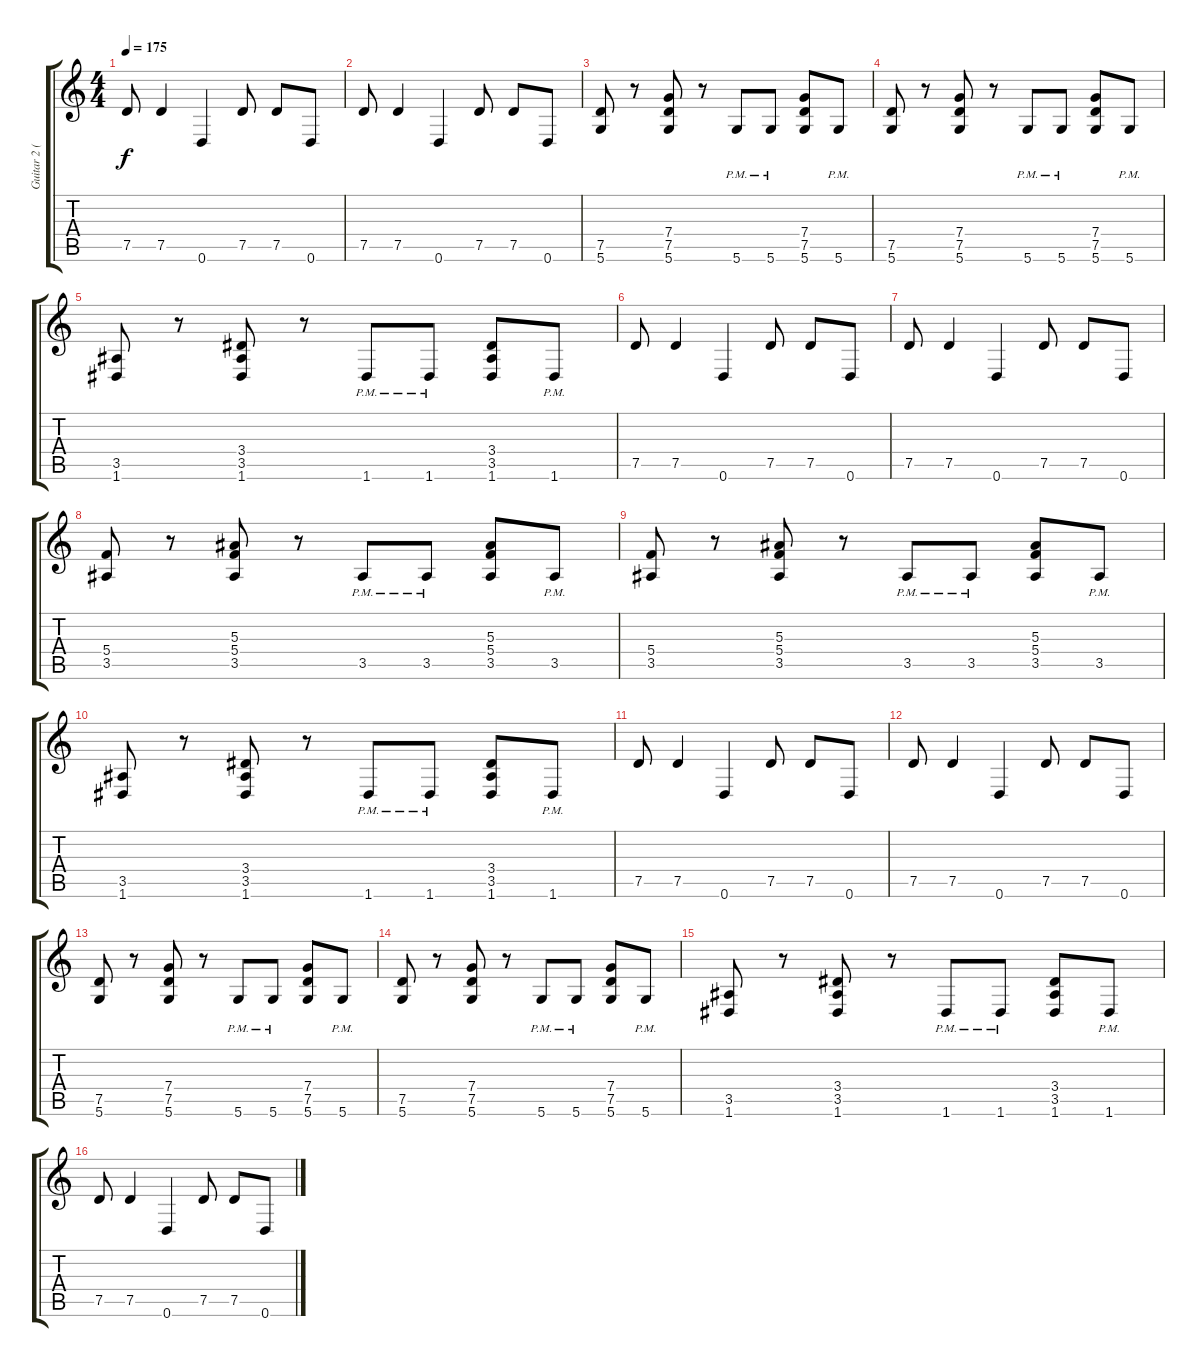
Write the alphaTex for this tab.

\track ("Guitar 2 (Rhythm)" "Guitar 2 (") {instrument distortionguitar}
\staff {score tabs}
\tuning (D4 A3 F3 C3 G2 D2) {hide}
\ts (4 4)
\tempo 175
\clef g2
\ks c
7.5.8{dy f} 7.5.4 0.6.4 7.5.8 7.5.8 0.6.8 |
7.5.8 7.5.4 0.6.4 7.5.8 7.5.8 0.6.8 |
(7.5 5.6).8 r.8 (7.4 7.5 5.6).8 r.8 5.6{pm}.8 5.6{pm}.8 (7.4 7.5 5.6).8 5.6{pm}.8 |
(7.5 5.6).8 r.8 (7.4 7.5 5.6).8 r.8 5.6{pm}.8 5.6{pm}.8 (7.4 7.5 5.6).8 5.6{pm}.8 |
(3.5 1.6).8 r.8 (3.4 3.5 1.6).8 r.8 1.6{pm}.8 1.6{pm}.8 (3.4 3.5 1.6).8 1.6{pm}.8 |
7.5.8 7.5.4 0.6.4 7.5.8 7.5.8 0.6.8 |
7.5.8 7.5.4 0.6.4 7.5.8 7.5.8 0.6.8 |
(5.4 3.5).8 r.8 (5.3 5.4 3.5).8 r.8 3.5{pm}.8 3.5{pm}.8 (5.3 5.4 3.5).8 3.5{pm}.8 |
(5.4 3.5).8 r.8 (5.3 5.4 3.5).8 r.8 3.5{pm}.8 3.5{pm}.8 (5.3 5.4 3.5).8 3.5{pm}.8 |
(3.5 1.6).8 r.8 (3.4 3.5 1.6).8 r.8 1.6{pm}.8 1.6{pm}.8 (3.4 3.5 1.6).8 1.6{pm}.8 |
7.5.8 7.5.4 0.6.4 7.5.8 7.5.8 0.6.8 |
7.5.8 7.5.4 0.6.4 7.5.8 7.5.8 0.6.8 |
(7.5 5.6).8 r.8 (7.4 7.5 5.6).8 r.8 5.6{pm}.8 5.6{pm}.8 (7.4 7.5 5.6).8 5.6{pm}.8 |
(7.5 5.6).8 r.8 (7.4 7.5 5.6).8 r.8 5.6{pm}.8 5.6{pm}.8 (7.4 7.5 5.6).8 5.6{pm}.8 |
(3.5 1.6).8 r.8 (3.4 3.5 1.6).8 r.8 1.6{pm}.8 1.6{pm}.8 (3.4 3.5 1.6).8 1.6{pm}.8 |
7.5.8 7.5.4 0.6.4 7.5.8 7.5.8 0.6.8
